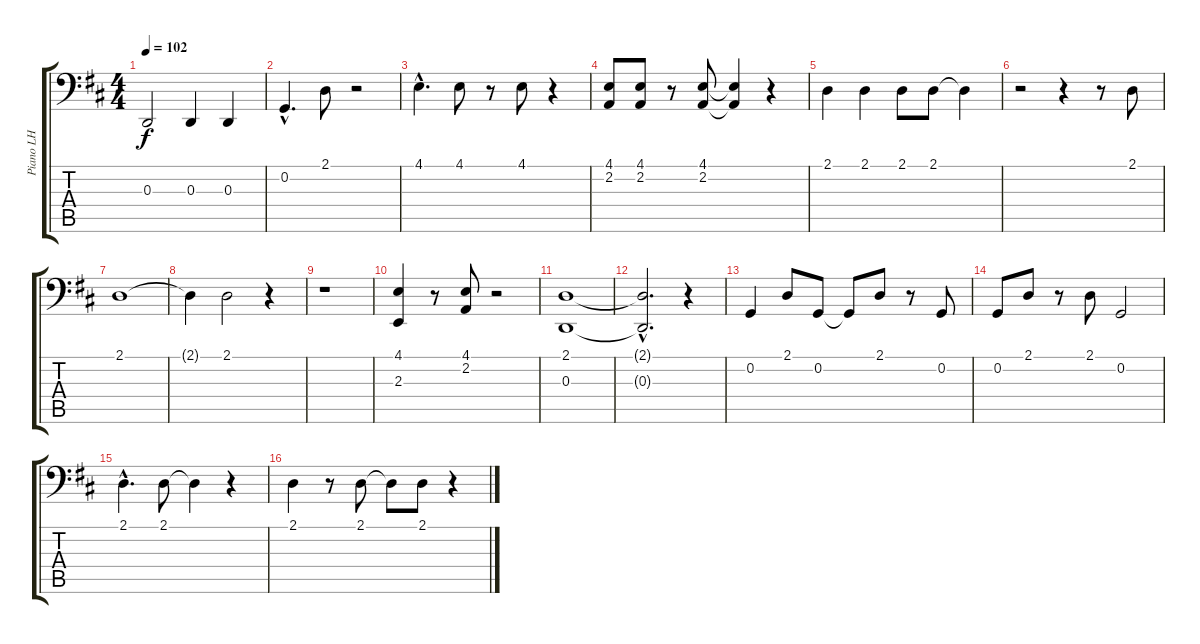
\track ("Piano LH" "Piano LH") {instrument brightacousticpiano}
\staff {score tabs}
\tuning (C3 G2 D2 A1 E1 B0) {hide}
\ts (4 4)
\tempo 102
\clef f4
\ks d
0.3.2{dy f} 0.3.4 0.3.4 |
0.2{hac}.4{d} 2.1.8 r.2 |
4.1{hac}.4{d} 4.1.8 r.8 4.1.8 r.4 |
(4.1 2.2).8 (4.1 2.2).8 r.8 (4.1 2.2).8 (4.1{t} 2.2{t}).4 r.4 |
2.1.4 2.1.4 2.1.8 2.1.8 2.1{t}.4 |
r.2 r.4 r.8 2.1.8 |
2.1.1 |
2.1{t}.4 2.1.2 r.4 |
r.1 |
(4.1 2.3).4 r.8 (4.1 2.2).8 r.2 |
(2.1 0.3).1 |
(2.1{hac t} 0.3{hac t}).2{d} r.4 |
0.2.4 2.1.8 0.2.8 0.2{t}.8 2.1.8 r.8 0.2.8 |
0.2.8 2.1.8 r.8 2.1.8 0.2.2 |
2.1{hac}.4{d} 2.1.8 2.1{t}.4 r.4 |
2.1.4 r.8 2.1.8 2.1{t}.8 2.1.8 r.4
